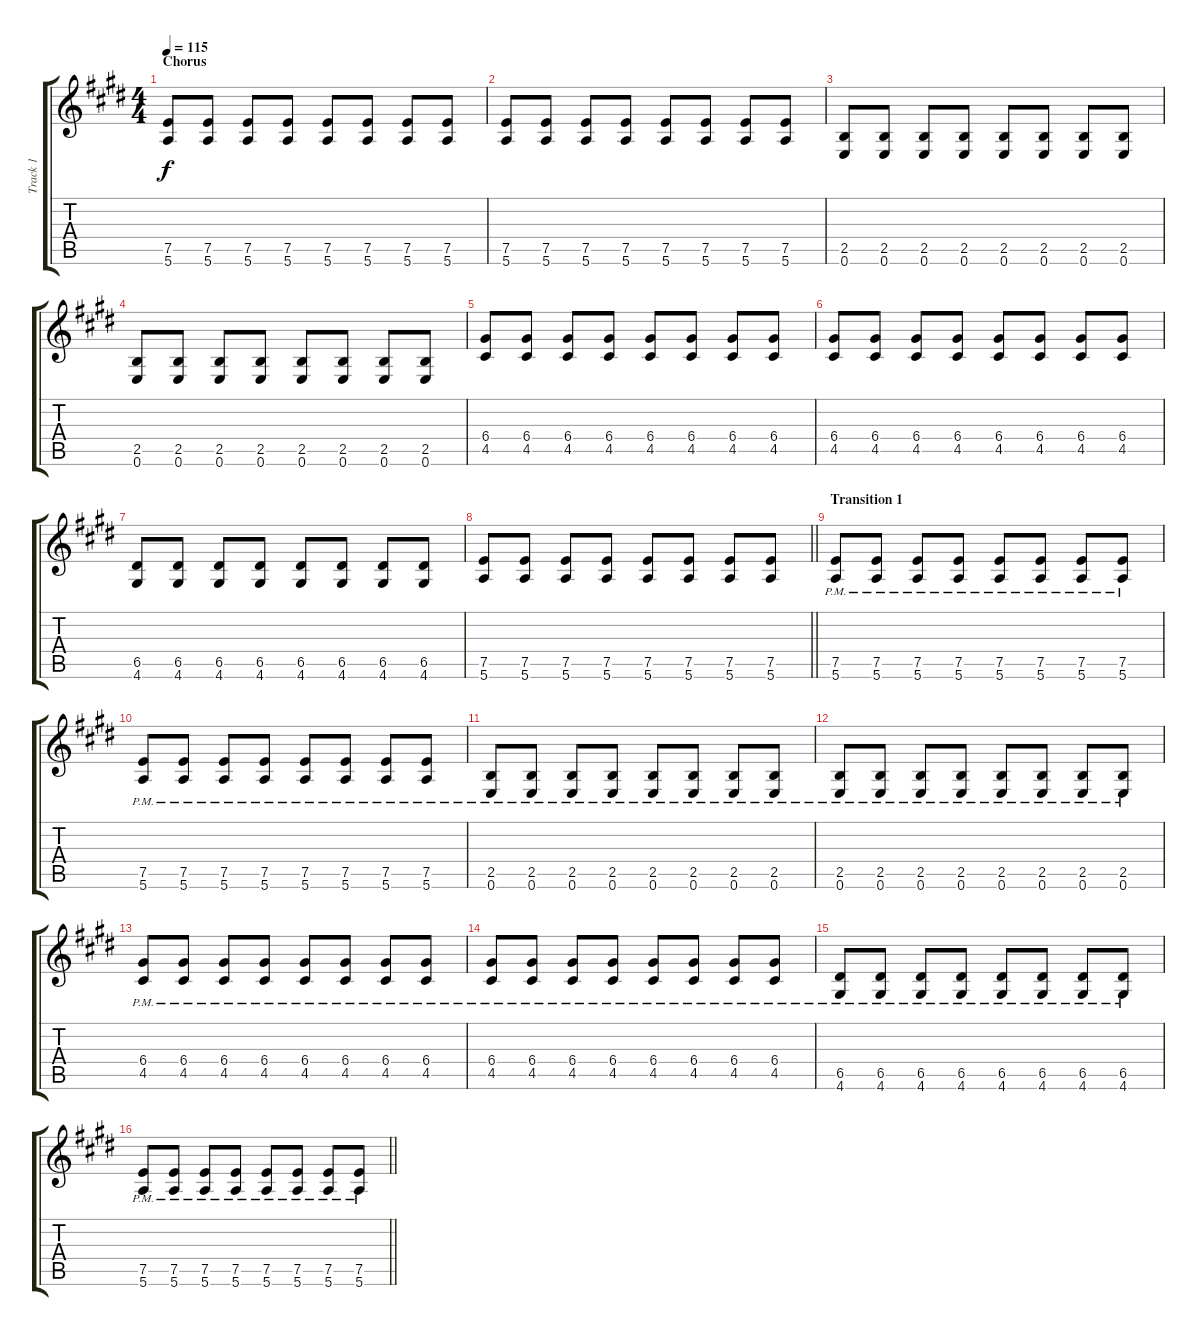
\track ("Track 1" "Track 1") {instrument overdrivenguitar}
\staff {score tabs}
\tuning (E4 B3 G3 D3 A2 E2) {hide}
\ts (4 4)
\section ("" "Chorus")
\tempo 115
\clef g2
\ks e
(7.5 5.6).8{dy f volume 7} (7.5 5.6).8 (7.5 5.6).8 (7.5 5.6).8 (7.5 5.6).8 (7.5 5.6).8 (7.5 5.6).8 (7.5 5.6).8 |
(7.5 5.6).8 (7.5 5.6).8 (7.5 5.6).8 (7.5 5.6).8 (7.5 5.6).8 (7.5 5.6).8 (7.5 5.6).8 (7.5 5.6).8 |
(2.5 0.6).8 (2.5 0.6).8 (2.5 0.6).8 (2.5 0.6).8 (2.5 0.6).8 (2.5 0.6).8 (2.5 0.6).8 (2.5 0.6).8 |
(2.5 0.6).8 (2.5 0.6).8 (2.5 0.6).8 (2.5 0.6).8 (2.5 0.6).8 (2.5 0.6).8 (2.5 0.6).8 (2.5 0.6).8 |
(6.4 4.5).8 (6.4 4.5).8 (6.4 4.5).8 (6.4 4.5).8 (6.4 4.5).8 (6.4 4.5).8 (6.4 4.5).8 (6.4 4.5).8 |
(6.4 4.5).8 (6.4 4.5).8 (6.4 4.5).8 (6.4 4.5).8 (6.4 4.5).8 (6.4 4.5).8 (6.4 4.5).8 (6.4 4.5).8 |
(6.5 4.6).8 (6.5 4.6).8 (6.5 4.6).8 (6.5 4.6).8 (6.5 4.6).8 (6.5 4.6).8 (6.5 4.6).8 (6.5 4.6).8 |
\barLineRight lightlight
(7.5 5.6).8 (7.5 5.6).8 (7.5 5.6).8 (7.5 5.6).8 (7.5 5.6).8 (7.5 5.6).8 (7.5 5.6).8 (7.5 5.6).8 |
\section ("" "Transition 1")
(7.5{pm} 5.6{pm}).8 (7.5{pm} 5.6{pm}).8 (7.5{pm} 5.6{pm}).8 (7.5{pm} 5.6{pm}).8 (7.5{pm} 5.6{pm}).8 (7.5{pm} 5.6{pm}).8 (7.5{pm} 5.6{pm}).8 (7.5{pm} 5.6{pm}).8 |
(7.5{pm} 5.6{pm}).8 (7.5{pm} 5.6{pm}).8 (7.5{pm} 5.6{pm}).8 (7.5{pm} 5.6{pm}).8 (7.5{pm} 5.6{pm}).8 (7.5{pm} 5.6{pm}).8 (7.5{pm} 5.6{pm}).8 (7.5{pm} 5.6{pm}).8 |
(2.5{pm} 0.6{pm}).8 (2.5{pm} 0.6{pm}).8 (2.5{pm} 0.6{pm}).8 (2.5{pm} 0.6{pm}).8 (2.5{pm} 0.6{pm}).8 (2.5{pm} 0.6{pm}).8 (2.5{pm} 0.6{pm}).8 (2.5{pm} 0.6{pm}).8 |
(2.5{pm} 0.6{pm}).8 (2.5{pm} 0.6{pm}).8 (2.5{pm} 0.6{pm}).8 (2.5{pm} 0.6{pm}).8 (2.5{pm} 0.6{pm}).8 (2.5{pm} 0.6{pm}).8 (2.5{pm} 0.6{pm}).8 (2.5{pm} 0.6{pm}).8 |
(6.4{pm} 4.5{pm}).8 (6.4{pm} 4.5{pm}).8 (6.4{pm} 4.5{pm}).8 (6.4{pm} 4.5{pm}).8 (6.4{pm} 4.5{pm}).8 (6.4{pm} 4.5{pm}).8 (6.4{pm} 4.5{pm}).8 (6.4{pm} 4.5{pm}).8 |
(6.4{pm} 4.5{pm}).8 (6.4{pm} 4.5{pm}).8 (6.4{pm} 4.5{pm}).8 (6.4{pm} 4.5{pm}).8 (6.4{pm} 4.5{pm}).8 (6.4{pm} 4.5{pm}).8 (6.4{pm} 4.5{pm}).8 (6.4{pm} 4.5{pm}).8 |
(6.5{pm} 4.6{pm}).8 (6.5{pm} 4.6{pm}).8 (6.5{pm} 4.6{pm}).8 (6.5{pm} 4.6{pm}).8 (6.5{pm} 4.6{pm}).8 (6.5{pm} 4.6{pm}).8 (6.5{pm} 4.6{pm}).8 (6.5{pm} 4.6{pm}).8 |
\barLineRight lightlight
(7.5{pm} 5.6{pm}).8 (7.5{pm} 5.6{pm}).8 (7.5{pm} 5.6{pm}).8 (7.5{pm} 5.6{pm}).8 (7.5{pm} 5.6{pm}).8 (7.5{pm} 5.6{pm}).8 (7.5{pm} 5.6{pm}).8 (7.5{pm} 5.6{pm}).8
